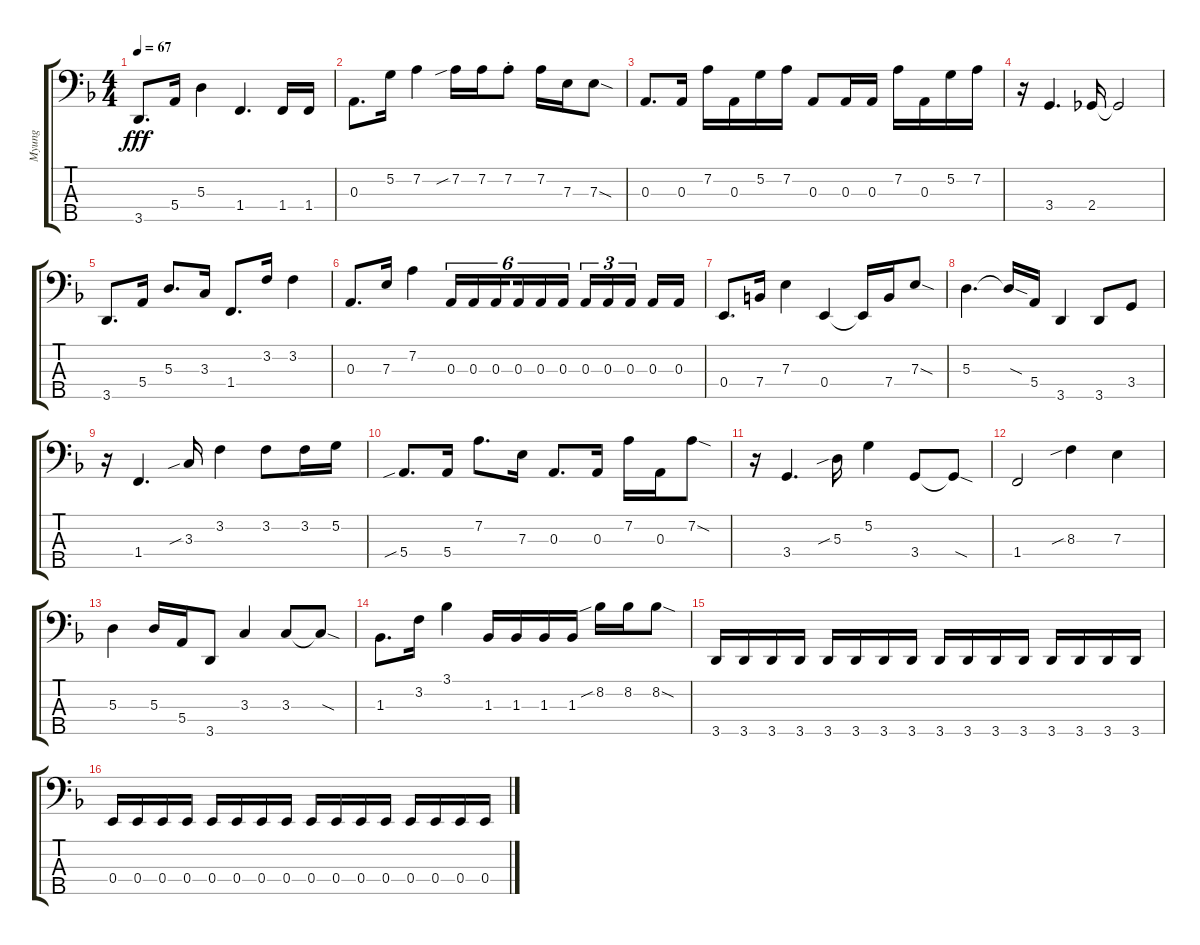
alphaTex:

\track ("Myung " "Myung ") {instrument electricbassfinger}
\staff {score tabs}
\tuning (G2 D2 A1 E1 B0) {hide}
\ts (4 4)
\tempo 67
\clef f4
\ks f
3.5.8{d dy fff} 5.4.16 5.3.4 1.4.4{d} 1.4.16 1.4.16 |
0.3.8{d} 5.2.16 7.2.4 7.2{sib}.16 7.2.16 7.2{st}.8 7.2.16 7.3.16 7.3{sod}.8 |
0.3.8{d} 0.3.16 7.2.16 0.3.16 5.2.16 7.2.16 0.3.8 0.3.16 0.3.16 7.2.16 0.3.16 5.2.16 7.2.16 |
r.16 3.4.4{d} 2.4.16 2.4{t}.2 |
3.5.8{d} 5.4.16 5.3.8{d} 3.3.16 1.4.8{d} 3.2.16 3.2.4 |
0.3.8{d} 7.3.16 7.2.4 0.3.16{tu (6 4)} 0.3.16{tu (6 4)} 0.3.16{tu (6 4) beam splitsecondary} 0.3.16{tu (6 4)} 0.3.16{tu (6 4)} 0.3.16{tu (6 4)} 0.3.16{tu (3 2)} 0.3.16{tu (3 2)} 0.3.16{tu (3 2) beam splitsecondary} 0.3.16 0.3.16 |
0.4.8{d} 7.4.16 7.3.4 0.4.4 0.4{t}.16 7.4.16 7.3{sod}.8 |
5.3.4{d} 5.3{sod t}.16 5.4.16 3.5.4 3.5.8 3.4.8 |
r.16 1.4.4{d} 3.3{sib}.16 3.2.4 3.2.8 3.2.16 5.2.16 |
5.4{sib}.8{d} 5.4.16 7.2.8{d} 7.3.16 0.3.8{d} 0.3.16 7.2.16 0.3.16 7.2{sod}.8 |
r.16 3.4.4{d} 5.3{sib}.16 5.2.4 3.4.8 3.4{sod t}.8 |
1.4.2 8.3{sib}.4 7.3.4 |
5.3.4 5.3.16 5.4.16 3.5.8 3.3.4 3.3.8 3.3{sod t}.8 |
1.3.8{d} 3.2.16 3.1.4 1.3.16 1.3.16 1.3.16 1.3.16 8.2{sib}.16 8.2.16 8.2{sod}.8 |
3.5.16 3.5.16 3.5.16 3.5.16 3.5.16 3.5.16 3.5.16 3.5.16 3.5.16 3.5.16 3.5.16 3.5.16 3.5.16 3.5.16 3.5.16 3.5.16 |
0.4.16 0.4.16 0.4.16 0.4.16 0.4.16 0.4.16 0.4.16 0.4.16 0.4.16 0.4.16 0.4.16 0.4.16 0.4.16 0.4.16 0.4.16 0.4.16
